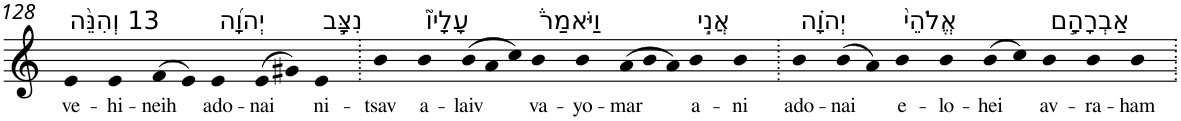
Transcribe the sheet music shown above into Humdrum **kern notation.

**kern	**text
*part1	*part1
*staff1	*staff1
*I"Piano	*
*I'Pno	*
!!LO:PB:g=z
*clefG2	*
*k[]	*
=128	=128
!LO:TX:a:t=13 וְהִנֵּ֨ה	!
!	!LO:LY:b
4e	ve-
!	!LO:LY:b
4e	-hi-
!	!LO:LY:b
(>8f	-neih
8e)	.
!LO:TX:a:t=יְהוָ֜ה	!
!	!LO:LY:b
4e	ado-
!	!LO:LY:b
(>8e	-nai
8g#X)	.
!LO:TX:a:t=נִצָּ֣ב	!
!	!LO:LY:b
4e	ni-
=129.	=129.
!	!LO:LY:b
4b	-tsav
!LO:TX:a:t=עָלָיו֮	!
!	!LO:LY:b
4b	a-
*Xtuplet	*
!	!LO:LY:b
(>12b	-laiv
12a	.
12cc)	.
!LO:TX:a:t=וַיֹּאמַר֒	!
!	!LO:LY:b
4b	va-
!	!LO:LY:b
4b	-yo-
!	!LO:LY:b
(>12a	-mar
12b	.
12a)	.
!LO:TX:a:t=אֲנִ֣י	!
!	!LO:LY:b
4b	a-
!	!LO:LY:b
4b	-ni
=130.	=130.
!LO:TX:a:t=יְהוָ֗ה	!
!	!LO:LY:b
4b	ado-
!	!LO:LY:b
(>8b	-nai
8a)	.
!LO:TX:a:t=אֱלֹהֵי֙	!
!	!LO:LY:b
4b	e-
!	!LO:LY:b
4b	-lo-
!	!LO:LY:b
(>8b	-hei
8cc)	.
!LO:TX:a:t=אַבְרָהָ֣ם	!
!	!LO:LY:b
4b	av-
!	!LO:LY:b
4b	-ra-
!	!LO:LY:b
4b	-ham
=.	=.
*-	*-
